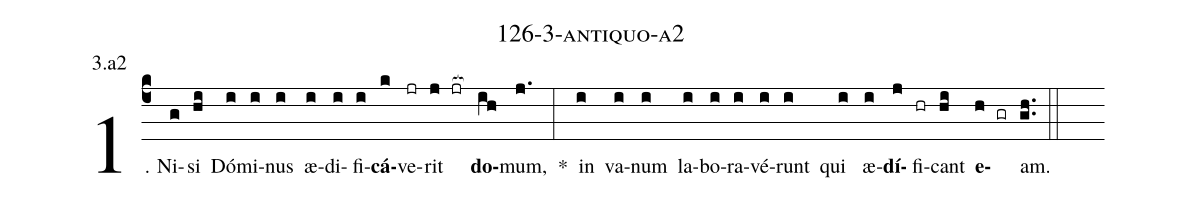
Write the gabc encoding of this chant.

name: 126-3-antiquo-a2;
annotation: 3.a2;
%%
(c4)1. Ni(g)si(hi) Dó(i)mi(i)nus(i) æ(i)di(i)fi(i)<b>cá</b>(k)ve(jr)rit(j jr[ocb:1{]) <b>do</b>(ih[ocb:0}])mum,(j.) *(:) in(i) va(i)num(i) la(i)bo(i)ra(i)vé(i)runt(i) qui(i) æ(i)<b>dí</b>(j)fi(hr)cant(hi) <b>e</b>(h gr)am.(gh..) (::)
